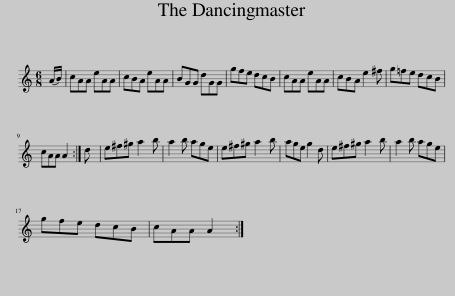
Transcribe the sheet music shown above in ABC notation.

X:1
L:1/8
M:6/8
I:linebreak $
K:C
V:1 treble
V:1
 (A/B/) | cAA eAA | cBA eAA | BGG dGG | gfe dcB | %5
 cAA eAA | cBA e2 ^f | g=fe dcB |$ cAA A2 :| d | %10
 e^f^g a2 b | a2 b age | e^f^g a2 b | age g2 d | e^f^g a2 b | %15
 a2 b age |$ gfe dcB | cAA A2 :| %18
